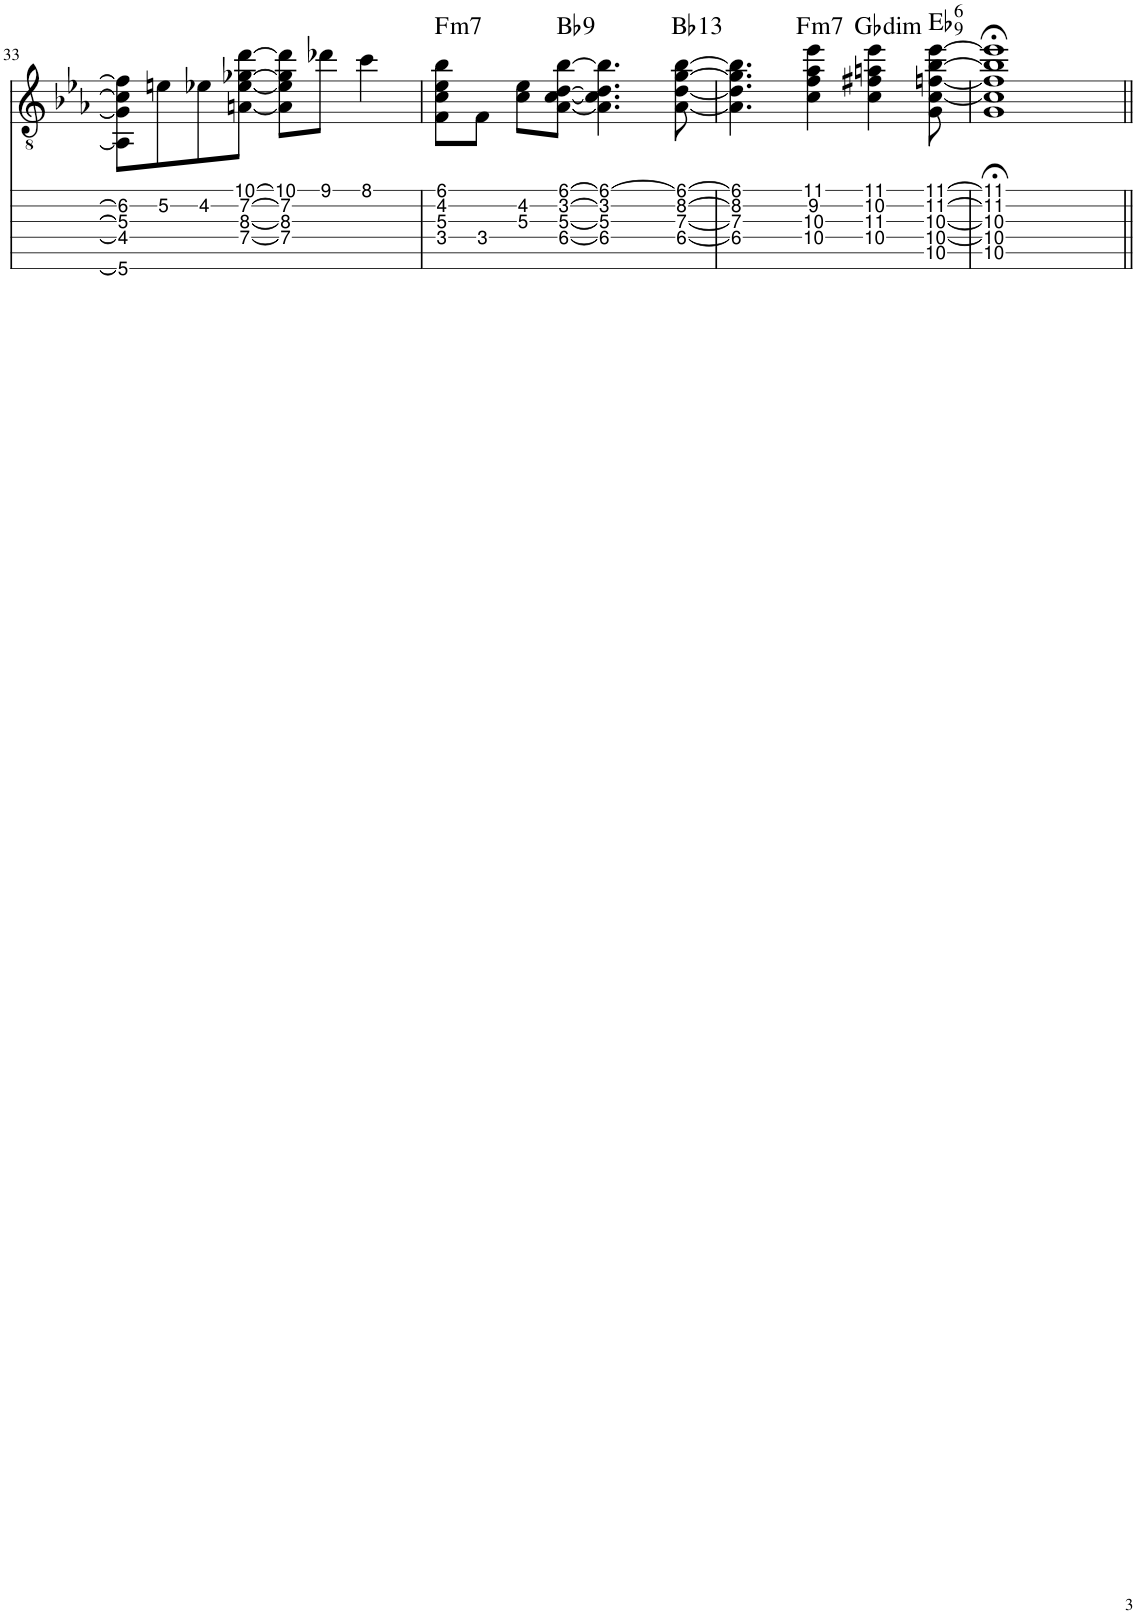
**kern	**kern	**harte
*part1	*part1	*part1
*staff2	*staff1	*
*I"Chitarra elettrica	*	*
*I'Chit. el.	*	*
!!LO:PB:g=z
*	*clefGv2	*
*k[b-e-a-]	*k[b-e-a-]	*
*M4/4	*M4/4	*
=33	=33	=33
8AAn]\ 8G-X]\ 8c]\ 8f]\L	8AA\] 8G-\] 8c\] 8f\]L	.
8enJ	8en\	.
8e-XL	8e-X\	.
[8A\ [8e-\ [8g-\ [8dd\J	[8An\ [8e-\ [8g-X\ [8dd\J	.
8An]\ 8e-]\ 8g-X]\ 8dd]\L	8A\] 8e-\] 8g-\] 8dd\]L	.
8dd-XJ	8dd-X\J	.
4cc	4cc\	.
=34	=34	=34
!	!	!LO:H:kt=m7
8F\ 8c\ 8e-\ 8b-\L	8F\ 8c\ 8e-\ 8b-\L	F:min7
8FJ	8F\J	.
8c\ 8e-\L	8c\ 8e-\L	.
!	!	!LO:H:kt=9
[8A-\ [8c\ [8d\ [8b-\J	[8A-\ [8c\ [8d\ [8b-\J	Bb:9
4.A-] 4.c] 4.d] 4.b-_	4.A-\] 4.c\] 4.d\] 4.b-\]	.
!	!	!LO:H:kt=13
[8A- [8d [8g 8b-_	[8A-\ [8d\ [8g\ [8b-\	Bb:9(11,13)
=35	=35	=35
4.A-] 4.d] 4.g] 4.b-]	4.A-\] 4.d\] 4.g\] 4.b-\]	.
!	!	!LO:H:kt=m7
4c 4f 4a- 4ee-	4c\ 4f\ 4a-\ 4ee-\	F:min7
!	!	!LO:H:kt=dim
4c 4f#X 4an 4ee-	4c\ 4f#X\ 4an\ 4ee-\	Gb:dim
!	!	!LO:H:kt=6
8G [8c [8f [8b- [8ee-	8G\ [8c\ [8fn\ [8b-\ [8ee-\	Eb:maj6(9)
=36	=36	=36
1G;< 1c];< 1f];< 1b-];< 1ee-];<	1G;< 1c];< 1f];< 1b-];< 1ee-];<	.
=||	=||	=||
*-	*-	*-
